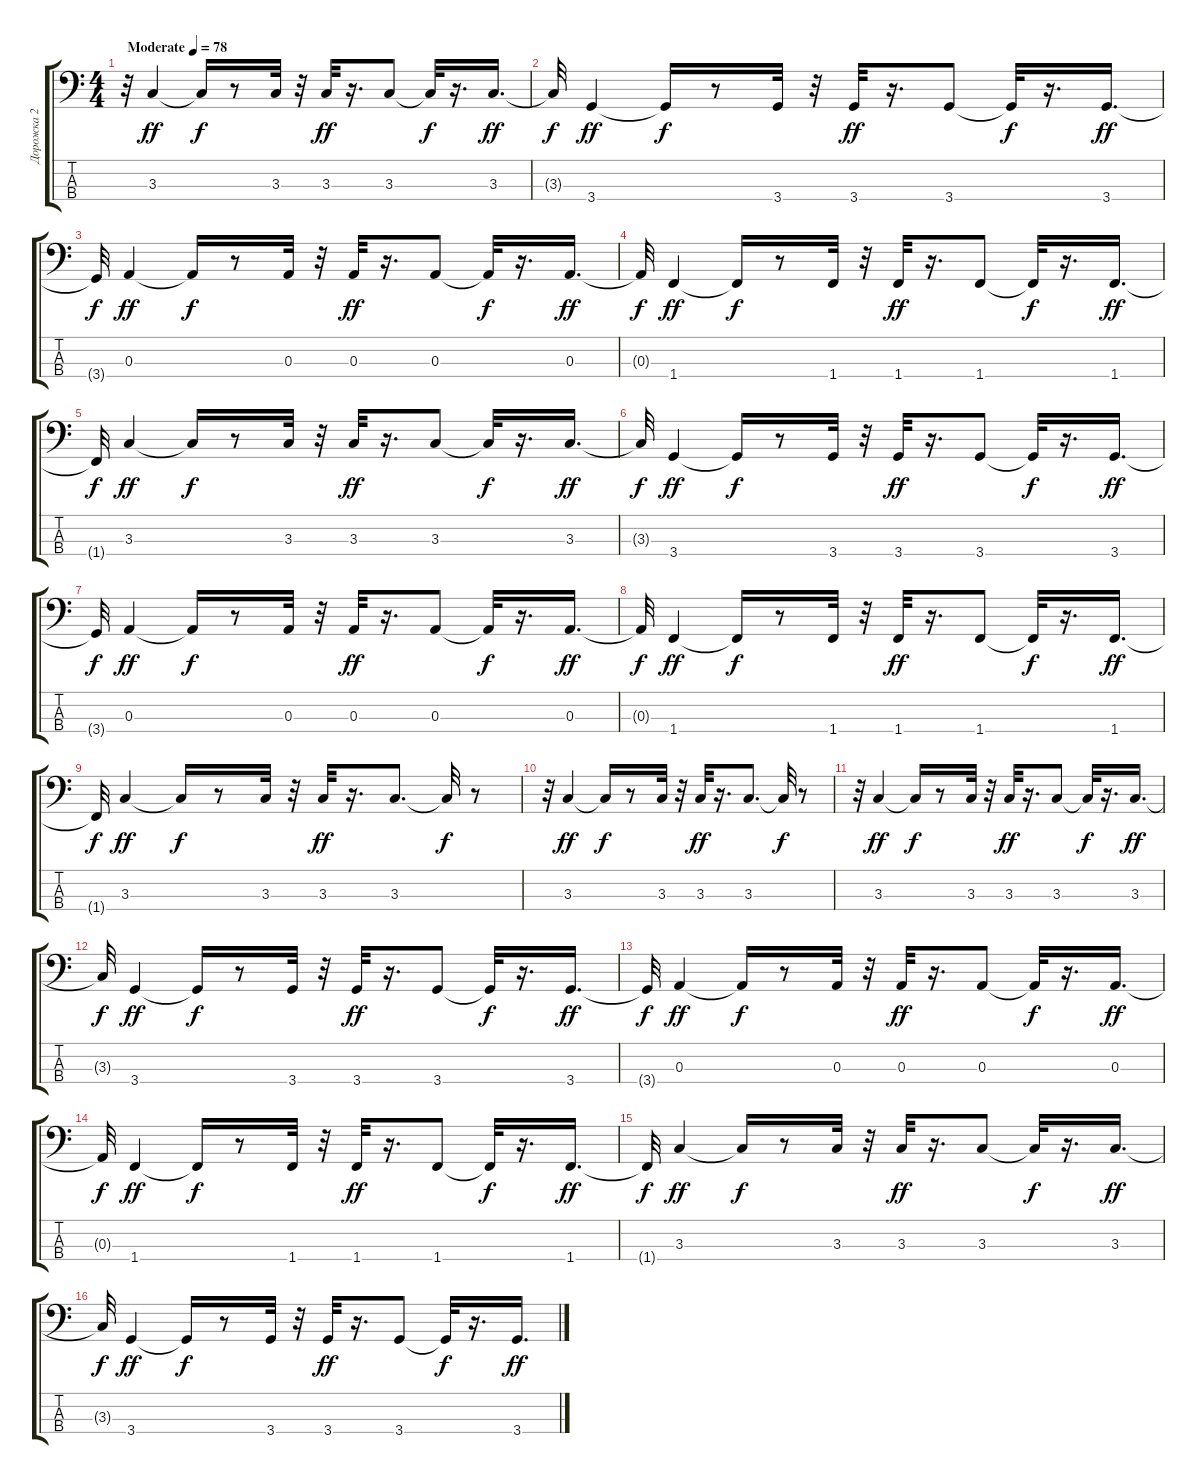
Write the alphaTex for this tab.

\track ("Дорожка 2" "Дорожка 2") {instrument electricbassfinger}
\staff {score tabs}
\tuning (G2 D2 A1 E1) {hide}
\ts (4 4)
\tempo (78 "Moderate")
\clef f4
\ks c
r.32{dy ff instrument electricbassfinger} 3.3.4 3.3{t}.16{dy f} r.8 3.3.32 r.32 3.3.32{dy ff} r.16{d} 3.3.8 3.3{t}.32{dy f} r.16{d} 3.3.16{d dy ff} |
3.3{t}.32{dy f} 3.4.4{dy ff} 3.4{t}.16{dy f} r.8 3.4.32 r.32 3.4.32{dy ff} r.16{d} 3.4.8 3.4{t}.32{dy f} r.16{d} 3.4.16{d dy ff} |
3.4{t}.32{dy f} 0.3.4{dy ff} 0.3{t}.16{dy f} r.8 0.3.32 r.32 0.3.32{dy ff} r.16{d} 0.3.8 0.3{t}.32{dy f} r.16{d} 0.3.16{d dy ff} |
0.3{t}.32{dy f} 1.4.4{dy ff} 1.4{t}.16{dy f} r.8 1.4.32 r.32 1.4.32{dy ff} r.16{d} 1.4.8 1.4{t}.32{dy f} r.16{d} 1.4.16{d dy ff} |
1.4{t}.32{dy f} 3.3.4{dy ff} 3.3{t}.16{dy f} r.8 3.3.32 r.32 3.3.32{dy ff} r.16{d} 3.3.8 3.3{t}.32{dy f} r.16{d} 3.3.16{d dy ff} |
3.3{t}.32{dy f} 3.4.4{dy ff} 3.4{t}.16{dy f} r.8 3.4.32 r.32 3.4.32{dy ff} r.16{d} 3.4.8 3.4{t}.32{dy f} r.16{d} 3.4.16{d dy ff} |
3.4{t}.32{dy f} 0.3.4{dy ff} 0.3{t}.16{dy f} r.8 0.3.32 r.32 0.3.32{dy ff} r.16{d} 0.3.8 0.3{t}.32{dy f} r.16{d} 0.3.16{d dy ff} |
0.3{t}.32{dy f} 1.4.4{dy ff} 1.4{t}.16{dy f} r.8 1.4.32 r.32 1.4.32{dy ff} r.16{d} 1.4.8 1.4{t}.32{dy f} r.16{d} 1.4.16{d dy ff} |
1.4{t}.32{dy f} 3.3.4{dy ff} 3.3{t}.16{dy f} r.8 3.3.32 r.32 3.3.32{dy ff} r.16{d} 3.3.8{d} 3.3{t}.32{dy f} r.8 |
r.32 3.3.4{dy ff} 3.3{t}.16{dy f} r.8 3.3.32 r.32 3.3.32{dy ff} r.16{d} 3.3.8{d} 3.3{t}.32{dy f} r.8 |
r.32 3.3.4{dy ff} 3.3{t}.16{dy f} r.8 3.3.32 r.32 3.3.32{dy ff} r.16{d} 3.3.8 3.3{t}.32{dy f} r.16{d} 3.3.16{d dy ff} |
3.3{t}.32{dy f} 3.4.4{dy ff} 3.4{t}.16{dy f} r.8 3.4.32 r.32 3.4.32{dy ff} r.16{d} 3.4.8 3.4{t}.32{dy f} r.16{d} 3.4.16{d dy ff} |
3.4{t}.32{dy f} 0.3.4{dy ff} 0.3{t}.16{dy f} r.8 0.3.32 r.32 0.3.32{dy ff} r.16{d} 0.3.8 0.3{t}.32{dy f} r.16{d} 0.3.16{d dy ff} |
0.3{t}.32{dy f} 1.4.4{dy ff} 1.4{t}.16{dy f} r.8 1.4.32 r.32 1.4.32{dy ff} r.16{d} 1.4.8 1.4{t}.32{dy f} r.16{d} 1.4.16{d dy ff} |
1.4{t}.32{dy f} 3.3.4{dy ff} 3.3{t}.16{dy f} r.8 3.3.32 r.32 3.3.32{dy ff} r.16{d} 3.3.8 3.3{t}.32{dy f} r.16{d} 3.3.16{d dy ff} |
3.3{t}.32{dy f} 3.4.4{dy ff} 3.4{t}.16{dy f} r.8 3.4.32 r.32 3.4.32{dy ff} r.16{d} 3.4.8 3.4{t}.32{dy f} r.16{d} 3.4.16{d dy ff}
